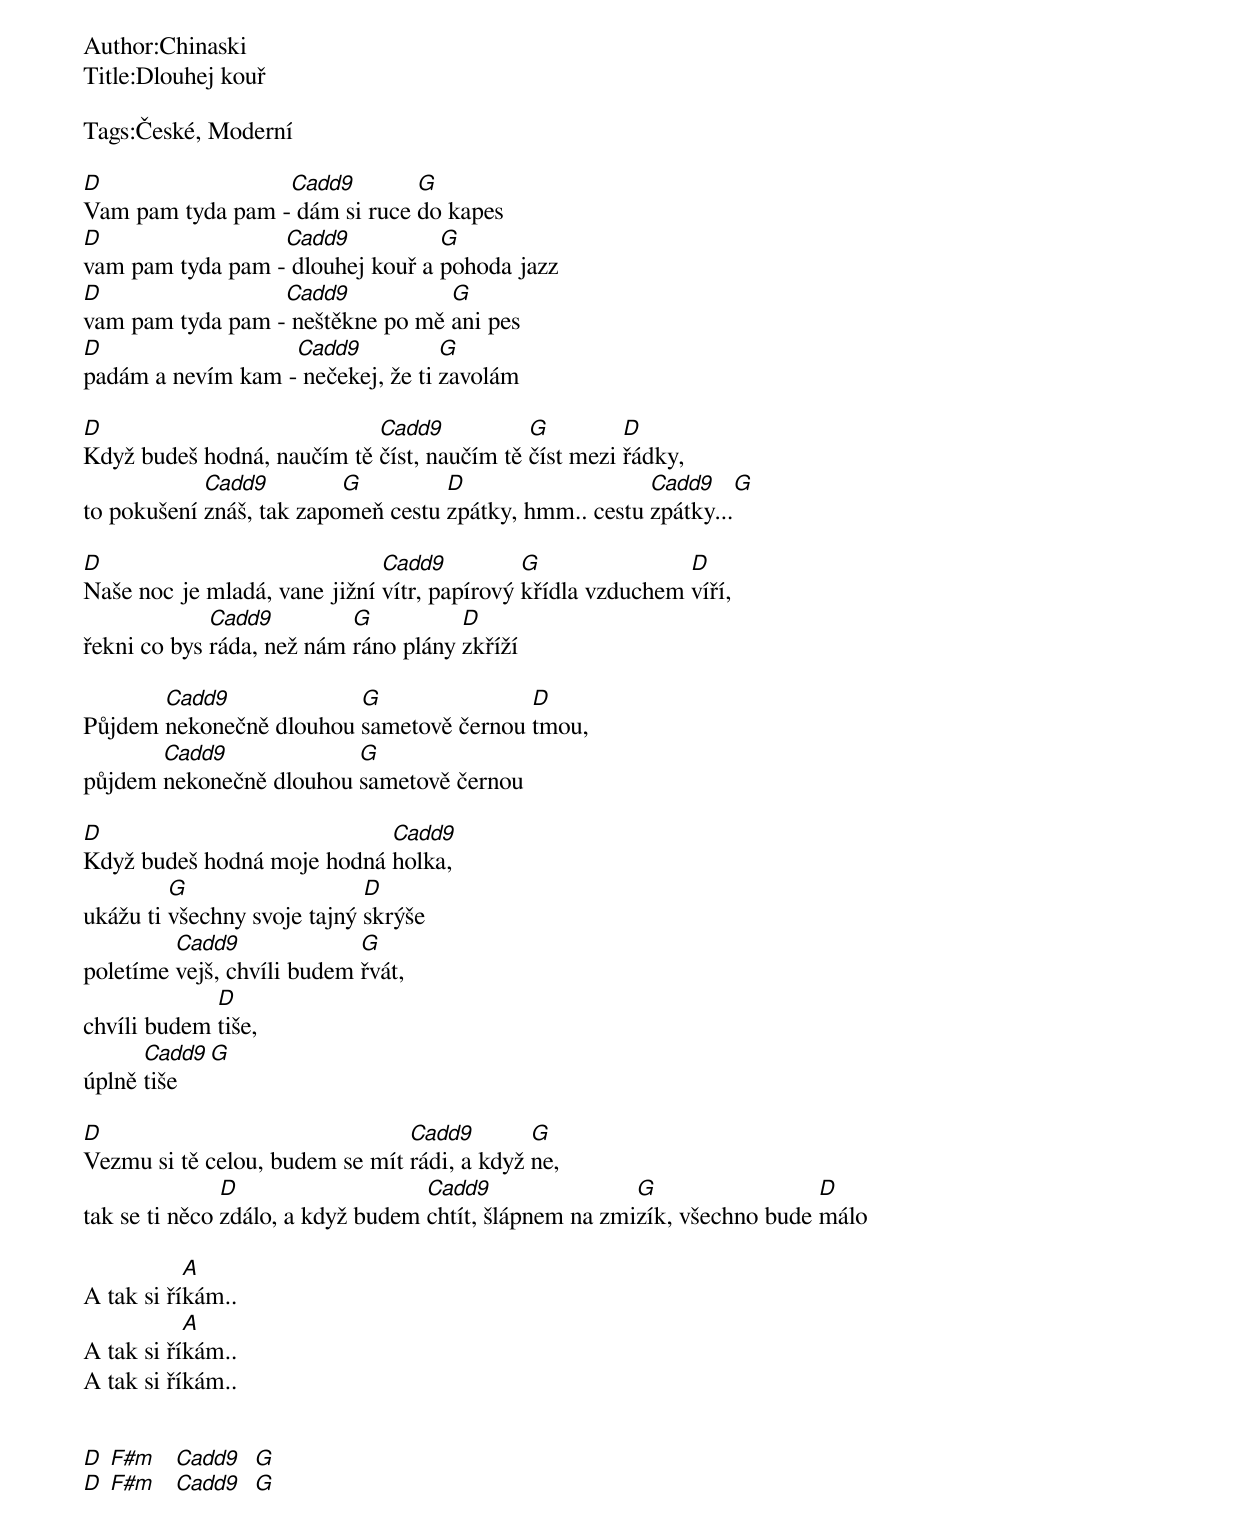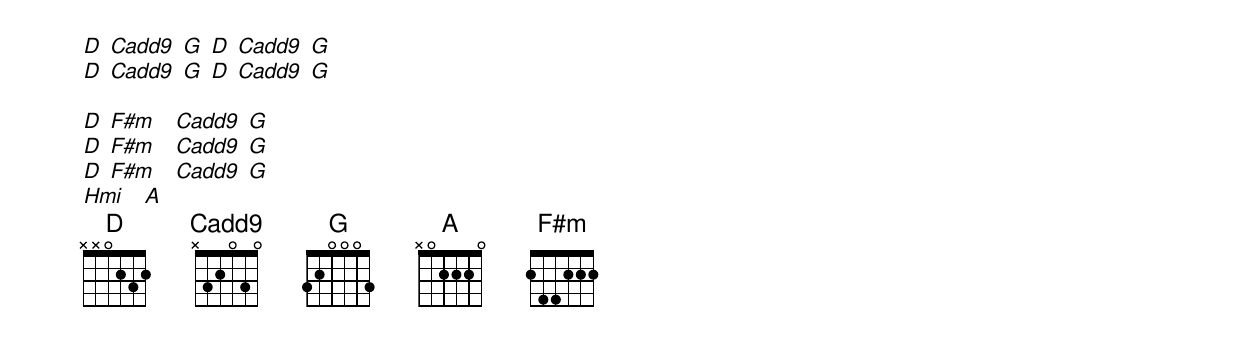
Author:Chinaski
Title:Dlouhej kouř

Tags:České, Moderní

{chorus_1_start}
[D]Vam pam tyda pam -[Cadd9] dám si ruce [G]do kapes
[D]vam pam tyda pam -[Cadd9] dlouhej kouř a [G]pohoda jazz
[D]vam pam tyda pam -[Cadd9] neštěkne po mě [G]ani pes
[D]padám a nevím kam -[Cadd9] nečekej, že ti [G]zavolám
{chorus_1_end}

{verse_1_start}
[D]Když budeš hodná, naučím tě [Cadd9]číst, naučím tě [G]číst mezi [D]řádky,
to pokušení [Cadd9]znáš, tak zapo[G]meň cestu [D]zpátky, hmm.. cestu [Cadd9]zpátky...[G]
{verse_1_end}

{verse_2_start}
[D]Naše noc je mladá, vane jižní [Cadd9]vítr, papírový [G]křídla vzduchem [D]víří,
řekni co bys [Cadd9]ráda, než nám [G]ráno plány [D]zkříží
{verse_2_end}

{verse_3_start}
Půjdem [Cadd9]nekonečně dlouhou [G]sametově černou [D]tmou,
půjdem [Cadd9]nekonečně dlouhou [G]sametově černou
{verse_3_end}

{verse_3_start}
[D]Když budeš hodná moje hodná [Cadd9]holka,
ukážu ti [G]všechny svoje tajný [D]skrýše
poletíme [Cadd9]vejš, chvíli budem [G]řvát,
chvíli budem [D]tiše,
úplně [Cadd9]tiše [G]
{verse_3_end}

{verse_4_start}
[D]Vezmu si tě celou, budem se mít [Cadd9]rádi, a když [G]ne,
tak se ti něco [D]zdálo, a když budem [Cadd9]chtít, šlápnem na zmi[G]zík, všechno bude [D]málo
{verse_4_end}

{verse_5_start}
A tak si ří[A]kám..
A tak si ří[A]kám..
A tak si říkám..
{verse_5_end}

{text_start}

[D] [F#m]   [Cadd9]  [G]
[D] [F#m]   [Cadd9]  [G]
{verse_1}
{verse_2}
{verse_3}
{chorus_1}
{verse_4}
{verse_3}
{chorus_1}

[D] [Cadd9] [G] [D] [Cadd9] [G]
[D] [Cadd9] [G] [D] [Cadd9] [G]

[D] [F#m]   [Cadd9] [G]
[D] [F#m]   [Cadd9] [G]
[D] [F#m]   [Cadd9] [G]
[Hmi]   [A]
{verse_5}
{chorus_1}
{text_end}
